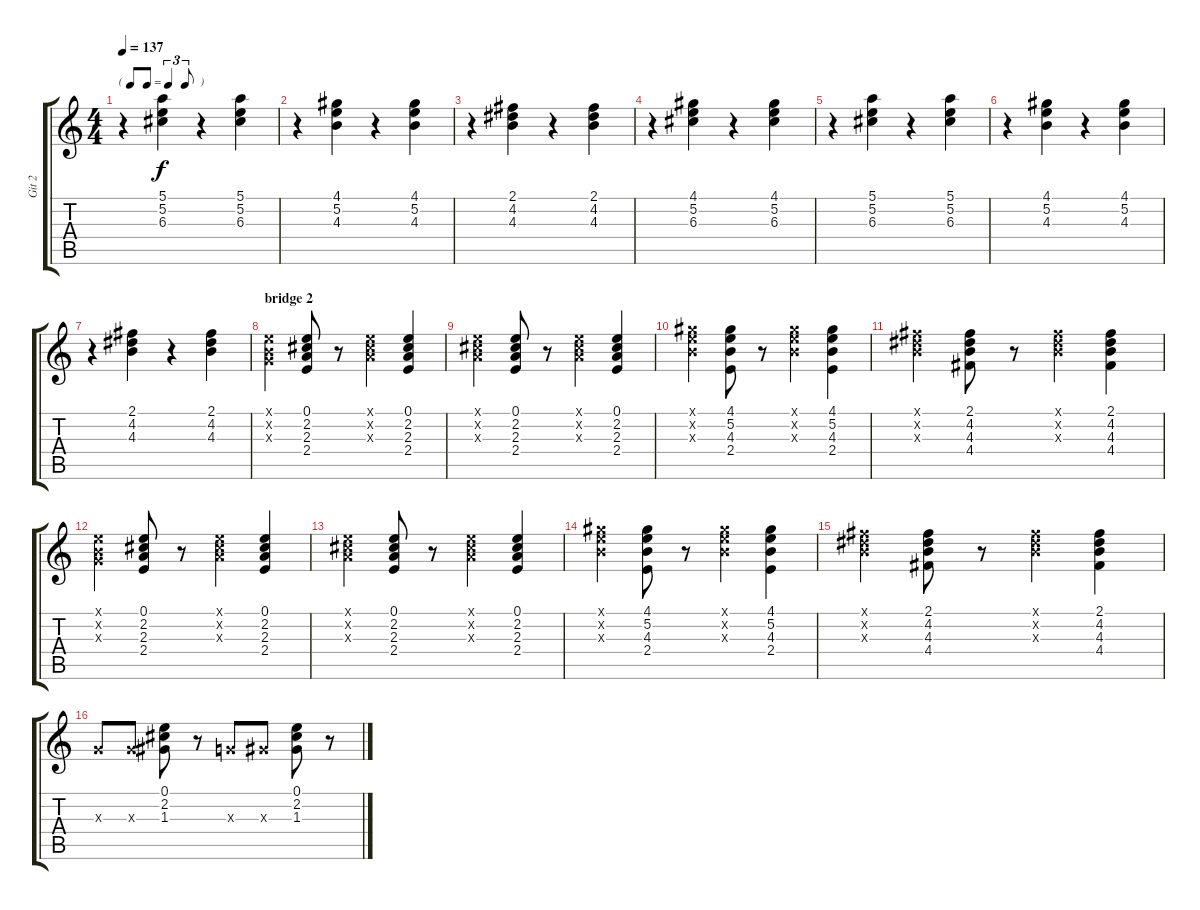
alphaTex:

\track ("Git 2" "Git 2") {instrument overdrivenguitar}
\staff {score tabs}
\tuning (E4 B3 G3 D3 A2 E2) {hide}
\ts (4 4)
\tf triplet8th
\tempo 137
\clef g2
\ks c
r.4{dy f} (5.1 5.2 6.3).4 r.4 (5.1 5.2 6.3).4 |
r.4 (4.1 5.2 4.3).4 r.4 (4.1 5.2 4.3).4 |
r.4 (2.1 4.2 4.3).4 r.4 (2.1 4.2 4.3).4 |
r.4 (4.1 5.2 6.3).4 r.4 (4.1 5.2 6.3).4 |
r.4 (5.1 5.2 6.3).4 r.4 (5.1 5.2 6.3).4 |
r.4 (4.1 5.2 4.3).4 r.4 (4.1 5.2 4.3).4 |
r.4 (2.1 4.2 4.3).4 r.4 (2.1 4.2 4.3).4 |
\section ("" "bridge 2")
(0.1{x} 0.2{x} 0.3{x}).4 (0.1 2.2 2.3 2.4).8 r.8 (0.1{x} 2.2{x} 2.3{x}).4 (0.1 2.2 2.3 2.4).4 |
(0.1{x} 2.2{x} 2.3{x}).4 (0.1 2.2 2.3 2.4).8 r.8 (0.1{x} 2.2{x} 2.3{x}).4 (0.1 2.2 2.3 2.4).4 |
(4.1{x} 5.2{x} 4.3{x}).4 (4.1 5.2 4.3 2.4).8 r.8 (4.1{x} 5.2{x} 4.3{x}).4 (4.1 5.2 4.3 2.4).4 |
(2.1{x} 4.2{x} 4.3{x}).4 (2.1 4.2 4.3 4.4).8 r.8 (2.1{x} 4.2{x} 4.3{x}).4 (2.1 4.2 4.3 4.4).4 |
(0.1{x} 0.2{x} 0.3{x}).4 (0.1 2.2 2.3 2.4).8 r.8 (0.1{x} 2.2{x} 2.3{x}).4 (0.1 2.2 2.3 2.4).4 |
(0.1{x} 2.2{x} 2.3{x}).4 (0.1 2.2 2.3 2.4).8 r.8 (0.1{x} 2.2{x} 2.3{x}).4 (0.1 2.2 2.3 2.4).4 |
(4.1{x} 5.2{x} 4.3{x}).4 (4.1 5.2 4.3 2.4).8 r.8 (4.1{x} 5.2{x} 4.3{x}).4 (4.1 5.2 4.3 2.4).4 |
(2.1{x} 4.2{x} 4.3{x}).4 (2.1 4.2 4.3 4.4).8 r.8 (2.1{x} 4.2{x} 4.3{x}).4 (2.1 4.2 4.3 4.4).4 |
0.3{x}.8 0.3{x}.8 (0.1 2.2 1.3).8 r.8 0.3{x}.8 1.3{x}.8 (0.1 2.2 1.3).8 r.8
